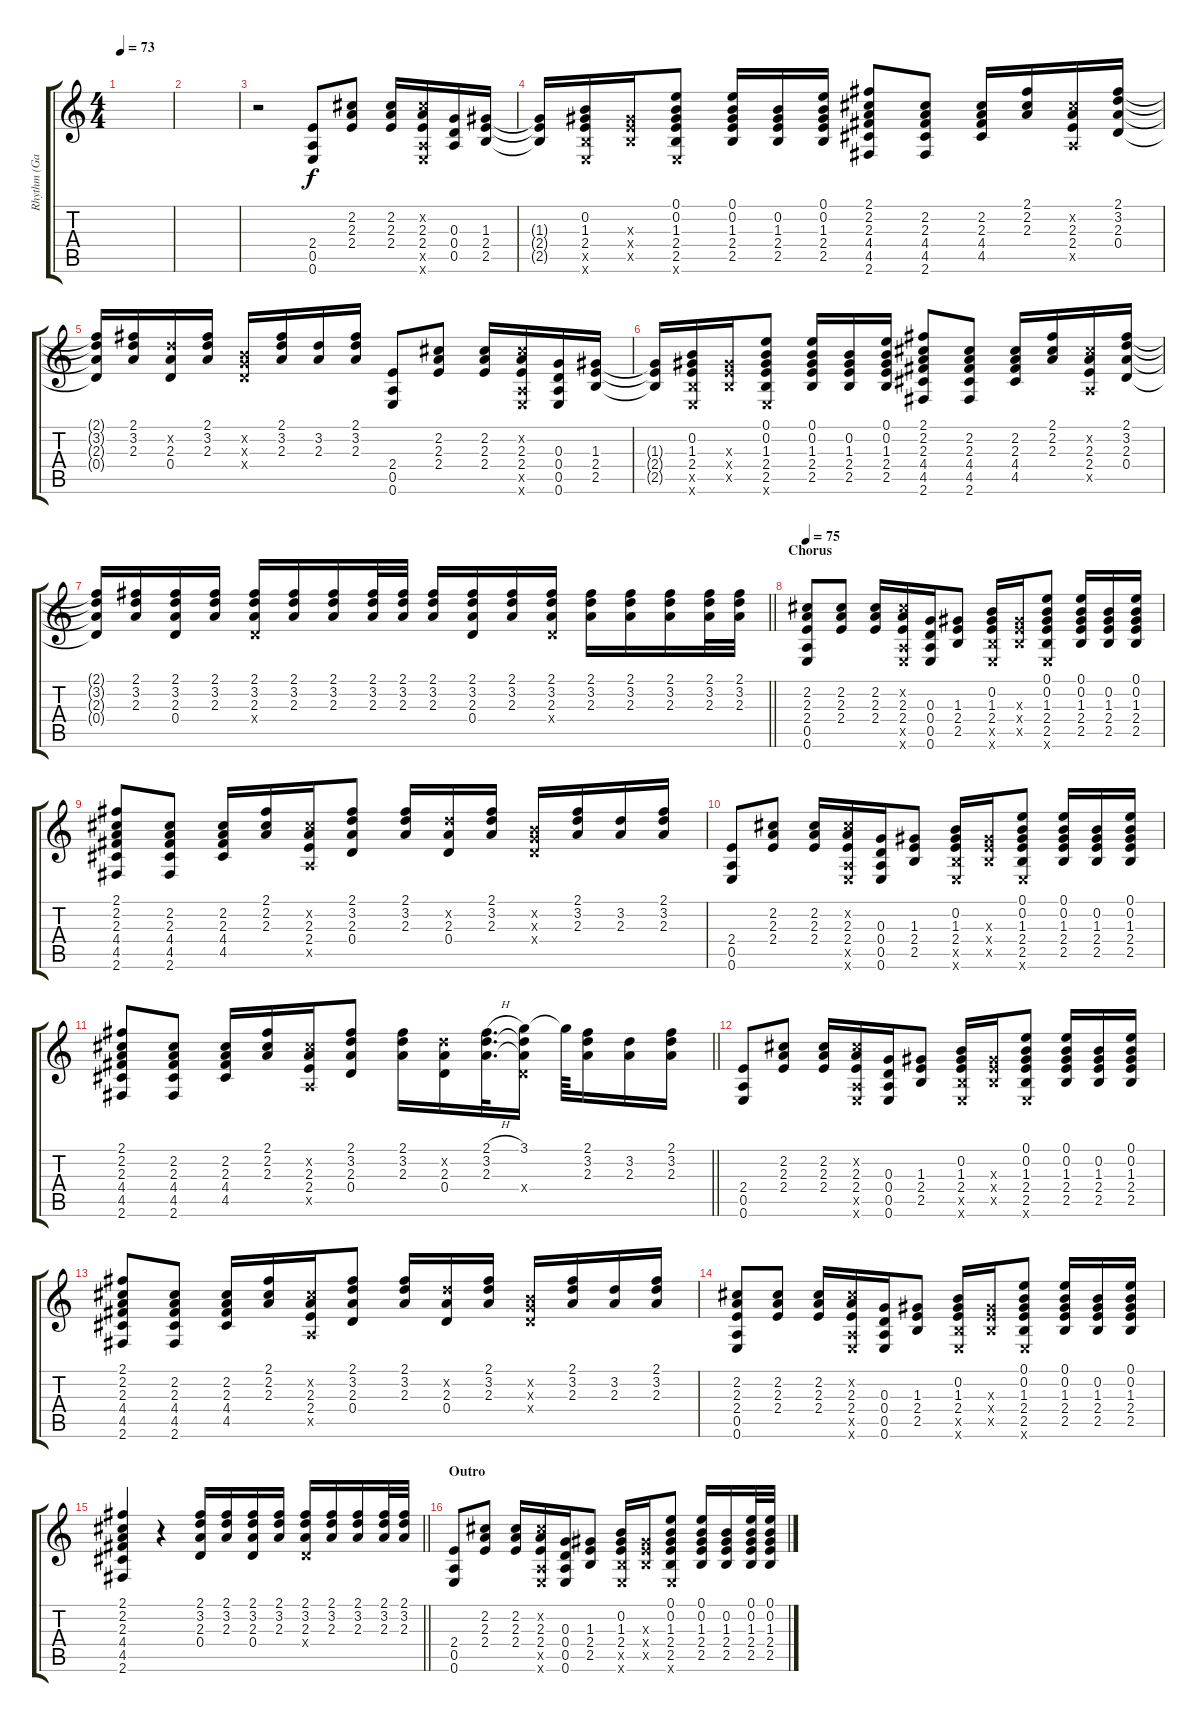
\track ("Rhythm (Gab)" "Rhythm (Ga") {instrument electricguitarclean}
\staff {score tabs}
\tuning (E4 B3 G3 D3 A2 E2) {hide}
\ts (4 4)
\tempo 73
\clef g2
\ks c
|
|
r.2 (2.4 0.5 0.6).8{volume 16 instrument electricguitarclean} (2.2 2.3 2.4).8 (2.2 2.3 2.4).16 (2.2{x} 2.3 2.4 0.5{x} 0.6{x}).16 (0.3 0.4 0.5).16 (1.3 2.4 2.5).16 |
(1.3{t} 2.4{t} 2.5{t}).16 (0.2 1.3 2.4 2.5{x} 0.6{x}).16 (1.3{x} 2.4{x} 2.5{x}).16 (0.1 0.2 1.3 2.4 2.5 0.6{x}).8 (0.1 0.2 1.3 2.4 2.5).16 (0.2 1.3 2.4 2.5).16 (0.1 0.2 1.3 2.4 2.5).16 (2.1 2.2 2.3 4.4 4.5 2.6).8 (2.2 2.3 4.4 4.5 2.6).8 (2.2 2.3 4.4 4.5).16 (2.1 2.2 2.3).16 (2.2{x} 2.3 2.4 0.5{x}).16 (2.1 3.2 2.3 0.4).16 |
(2.1{t} 3.2{t} 2.3{t} 0.4{t}).16 (2.1 3.2 2.3).16 (3.2{x} 2.3 0.4).16 (2.1 3.2 2.3).16 (0.2{x} 0.3{x} 0.4{x}).16 (2.1 3.2 2.3).16 (3.2 2.3).16 (2.1 3.2 2.3).16 (2.4 0.5 0.6).8 (2.2 2.3 2.4).8 (2.2 2.3 2.4).16 (2.2{x} 2.3 2.4 0.5{x} 0.6{x}).16 (0.3 0.4 0.5 0.6).16 (1.3 2.4 2.5).16 |
(1.3{t} 2.4{t} 2.5{t}).16 (0.2 1.3 2.4 2.5{x} 0.6{x}).16 (1.3{x} 2.4{x} 2.5{x}).16 (0.1 0.2 1.3 2.4 2.5 0.6{x}).8 (0.1 0.2 1.3 2.4 2.5).16 (0.2 1.3 2.4 2.5).16 (0.1 0.2 1.3 2.4 2.5).16 (2.1 2.2 2.3 4.4 4.5 2.6).8 (2.2 2.3 4.4 4.5 2.6).8 (2.2 2.3 4.4 4.5).16 (2.1 2.2 2.3).16 (2.2{x} 2.3 2.4 0.5{x}).16 (2.1 3.2 2.3 0.4).16 |
\barLineRight lightlight
(2.1{t} 3.2{t} 2.3{t} 0.4{t}).16 (2.1 3.2 2.3).16 (2.1 3.2 2.3 0.4).16 (2.1 3.2 2.3).16 (2.1 3.2 2.3 0.4{x}).16 (2.1 3.2 2.3).16 (2.1 3.2 2.3).16 (2.1 3.2 2.3).32 (2.1 3.2 2.3).32 (2.1 3.2 2.3).16 (2.1 3.2 2.3 0.4).16 (2.1 3.2 2.3).16 (2.1 3.2 2.3 0.4{x}).16 (2.1 3.2 2.3).16 (2.1 3.2 2.3).16 (2.1 3.2 2.3).16 (2.1 3.2 2.3).32 (2.1 3.2 2.3).32 |
\section ("" "Chorus")
\tempo 75
(2.2 2.3 2.4 0.5 0.6).8 (2.2 2.3 2.4).8 (2.2 2.3 2.4).16 (2.2{x} 2.3 2.4 0.5{x} 0.6{x}).16 (0.3 0.4 0.5 0.6).16 (1.3 2.4 2.5).8 (0.2 1.3 2.4 2.5{x} 0.6{x}).16 (1.3{x} 2.4{x} 2.5{x}).16 (0.1 0.2 1.3 2.4 2.5 0.6{x}).8 (0.1 0.2 1.3 2.4 2.5).16 (0.2 1.3 2.4 2.5).16 (0.1 0.2 1.3 2.4 2.5).16 |
(2.1 2.2 2.3 4.4 4.5 2.6).8 (2.2 2.3 4.4 4.5 2.6).8 (2.2 2.3 4.4 4.5).16 (2.1 2.2 2.3).16 (2.2{x} 2.3 2.4 0.5{x}).16 (2.1 3.2 2.3 0.4).8 (2.1 3.2 2.3).16 (3.2{x} 2.3 0.4).16 (2.1 3.2 2.3).16 (0.2{x} 0.3{x} 0.4{x}).16 (2.1 3.2 2.3).16 (3.2 2.3).16 (2.1 3.2 2.3).16 |
(2.4 0.5 0.6).8 (2.2 2.3 2.4).8 (2.2 2.3 2.4).16 (2.2{x} 2.3 2.4 0.5{x} 0.6{x}).16 (0.3 0.4 0.5 0.6).16 (1.3 2.4 2.5).8 (0.2 1.3 2.4 2.5{x} 0.6{x}).16 (1.3{x} 2.4{x} 2.5{x}).16 (0.1 0.2 1.3 2.4 2.5 0.6{x}).8 (0.1 0.2 1.3 2.4 2.5).16 (0.2 1.3 2.4 2.5).16 (0.1 0.2 1.3 2.4 2.5).16 |
\barLineRight lightlight
(2.1 2.2 2.3 4.4 4.5 2.6).8 (2.2 2.3 4.4 4.5 2.6).8 (2.2 2.3 4.4 4.5).16 (2.1 2.2 2.3).16 (2.2{x} 2.3 2.4 0.5{x}).16 (2.1 3.2 2.3 0.4).8 (2.1 3.2 2.3).16 (3.2{x} 2.3 0.4).16 (2.1{h} 3.2 2.3).32{d} (3.1 3.2{t} 2.3{t} 0.4{x}).16 3.1{t}.64 (2.1 3.2 2.3).16 (3.2 2.3).16 (2.1 3.2 2.3).16 |
(2.4 0.5 0.6).8 (2.2 2.3 2.4).8 (2.2 2.3 2.4).16 (2.2{x} 2.3 2.4 0.5{x} 0.6{x}).16 (0.3 0.4 0.5 0.6).16 (1.3 2.4 2.5).8 (0.2 1.3 2.4 2.5{x} 0.6{x}).16 (1.3{x} 2.4{x} 2.5{x}).16 (0.1 0.2 1.3 2.4 2.5 0.6{x}).8 (0.1 0.2 1.3 2.4 2.5).16 (0.2 1.3 2.4 2.5).16 (0.1 0.2 1.3 2.4 2.5).16 |
(2.1 2.2 2.3 4.4 4.5 2.6).8 (2.2 2.3 4.4 4.5 2.6).8 (2.2 2.3 4.4 4.5).16 (2.1 2.2 2.3).16 (2.2{x} 2.3 2.4 0.5{x}).16 (2.1 3.2 2.3 0.4).8 (2.1 3.2 2.3).16 (3.2{x} 2.3 0.4).16 (2.1 3.2 2.3).16 (0.2{x} 0.3{x} 0.4{x}).16 (2.1 3.2 2.3).16 (3.2 2.3).16 (2.1 3.2 2.3).16 |
(2.2 2.3 2.4 0.5 0.6).8 (2.2 2.3 2.4).8 (2.2 2.3 2.4).16 (2.2{x} 2.3 2.4 0.5{x} 0.6{x}).16 (0.3 0.4 0.5 0.6).16 (1.3 2.4 2.5).8 (0.2 1.3 2.4 2.5{x} 0.6{x}).16 (1.3{x} 2.4{x} 2.5{x}).16 (0.1 0.2 1.3 2.4 2.5 0.6{x}).8 (0.1 0.2 1.3 2.4 2.5).16 (0.2 1.3 2.4 2.5).16 (0.1 0.2 1.3 2.4 2.5).16 |
\barLineRight lightlight
(2.1 2.2 2.3 4.4 4.5 2.6).4 r.4 (2.1 3.2 2.3 0.4).16 (2.1 3.2 2.3).16 (2.1 3.2 2.3 0.4).16 (2.1 3.2 2.3).16 (2.1 3.2 2.3 0.4{x}).16 (2.1 3.2 2.3).16 (2.1 3.2 2.3).16 (2.1 3.2 2.3).32 (2.1 3.2 2.3).32 |
\section ("" "Outro")
(2.4 0.5 0.6).8{volume 11} (2.2 2.3 2.4).8 (2.2 2.3 2.4).16 (2.2{x} 2.3 2.4 0.5{x} 0.6{x}).16 (0.3 0.4 0.5 0.6).16 (1.3 2.4 2.5).8 (0.2 1.3 2.4 2.5{x} 0.6{x}).16 (1.3{x} 2.4{x} 2.5{x}).16 (0.1 0.2 1.3 2.4 2.5 0.6{x}).8 (0.1 0.2 1.3 2.4 2.5).16 (0.2 1.3 2.4 2.5).16 (0.1 0.2 1.3 2.4 2.5).32 (0.1 0.2 1.3 2.4 2.5).32
